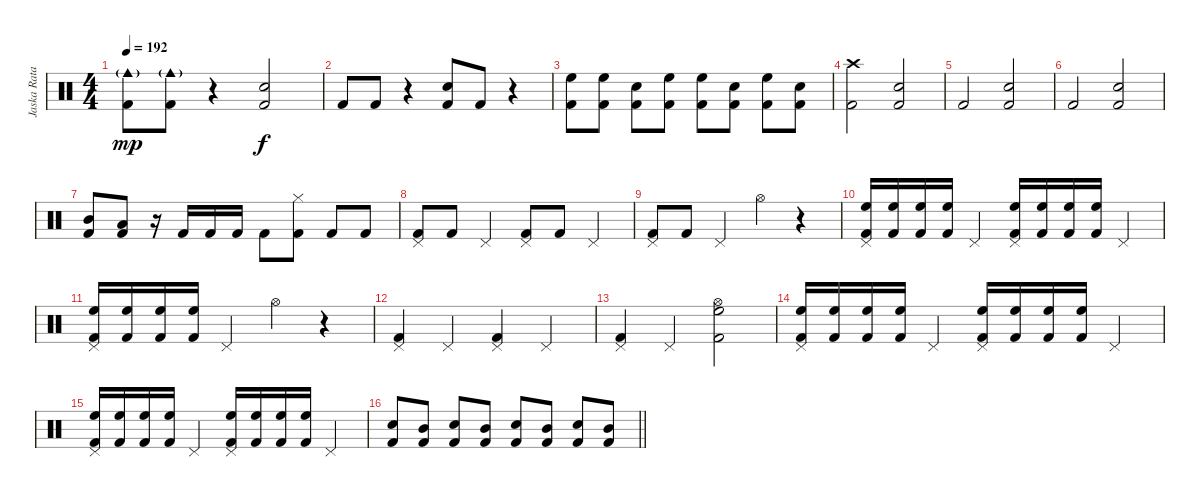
\track ("Jaska Ratakinan" "Jaska Rata") {instrument percussion}
\staff {score}
\articulation defaults
\ts (4 4)
\tempo 192
\clef neutral
\ks c
("Kick (hit) 2" "Cowbell medium (hit)"{g}).8{dy mp} ("Kick (hit) 2" "Cowbell medium (hit)"{g}).8 r.4 ("Kick (hit) 2" "Snare (hit) 2").2{dy f} |
"Kick (hit) 2".8 "Kick (hit) 2".8 r.4 ("Kick (hit) 2" "Snare (hit) 2").8 "Kick (hit) 2".8 r.4 |
("Kick (hit) 2" "High Floor Tom (hit)").8 ("Kick (hit) 2" "High Floor Tom (hit)").8 ("Kick (hit) 2" "Snare (hit) 2").8 ("Kick (hit) 2" "High Floor Tom (hit)").8 ("Kick (hit) 2" "High Floor Tom (hit)").8 ("Kick (hit) 2" "Snare (hit) 2").8 ("Kick (hit) 2" "High Floor Tom (hit)").8 ("Kick (hit) 2" "Snare (hit) 2").8 |
("Kick (hit) 2" "Crash high (hit)").2 ("Kick (hit) 2" "Snare (hit) 2").2 |
"Kick (hit) 2".2 ("Kick (hit) 2" "Snare (hit) 2").2 |
"Kick (hit) 2".2 ("Kick (hit) 2" "Snare (hit) 2").2 |
("Kick (hit) 2" "Mid Tom (hit)").8 ("Kick (hit) 2" "Low Tom (hit)").8 r.16 "Kick (hit) 2".16 "Kick (hit) 2".16 "Kick (hit) 2".16 "Kick (hit) 2".8 ("Kick (hit) 2" "Hi-Hat (closed)").8 "Kick (hit) 2".8 "Kick (hit) 2".8 |
("Kick (hit) 2" "Pedal Hi-Hat (hit)").8 "Kick (hit) 2".8 "Pedal Hi-Hat (hit)".4 ("Kick (hit) 2" "Pedal Hi-Hat (hit)").8 "Kick (hit) 2".8 "Pedal Hi-Hat (hit)".4 |
("Kick (hit) 2" "Pedal Hi-Hat (hit)").8 "Kick (hit) 2".8 "Pedal Hi-Hat (hit)".4 "Hi-Hat (open)".4 r.4 |
("Kick (hit) 2" "High Floor Tom (hit)" "Pedal Hi-Hat (hit)").16 ("Kick (hit) 2" "High Floor Tom (hit)").16 ("Kick (hit) 2" "High Floor Tom (hit)").16 ("Kick (hit) 2" "High Floor Tom (hit)").16 "Pedal Hi-Hat (hit)".4 ("Kick (hit) 2" "High Floor Tom (hit)" "Pedal Hi-Hat (hit)").16 ("Kick (hit) 2" "High Floor Tom (hit)").16 ("Kick (hit) 2" "High Floor Tom (hit)").16 ("Kick (hit) 2" "High Floor Tom (hit)").16 "Pedal Hi-Hat (hit)".4 |
("Kick (hit) 2" "High Floor Tom (hit)" "Pedal Hi-Hat (hit)").16 ("Kick (hit) 2" "High Floor Tom (hit)").16 ("Kick (hit) 2" "High Floor Tom (hit)").16 ("Kick (hit) 2" "High Floor Tom (hit)").16 "Pedal Hi-Hat (hit)".4 "Hi-Hat (open)".4 r.4 |
("Kick (hit) 2" "Pedal Hi-Hat (hit)").4 "Pedal Hi-Hat (hit)".4 ("Kick (hit) 2" "Pedal Hi-Hat (hit)").4 "Pedal Hi-Hat (hit)".4 |
("Kick (hit) 2" "Pedal Hi-Hat (hit)").4 "Pedal Hi-Hat (hit)".4 ("Kick (hit) 2" "High Floor Tom (hit)" "Hi-Hat (open)").2 |
("Kick (hit) 2" "High Floor Tom (hit)" "Pedal Hi-Hat (hit)").16 ("Kick (hit) 2" "High Floor Tom (hit)").16 ("Kick (hit) 2" "High Floor Tom (hit)").16 ("Kick (hit) 2" "High Floor Tom (hit)").16 "Pedal Hi-Hat (hit)".4 ("Kick (hit) 2" "High Floor Tom (hit)" "Pedal Hi-Hat (hit)").16 ("Kick (hit) 2" "High Floor Tom (hit)").16 ("Kick (hit) 2" "High Floor Tom (hit)").16 ("Kick (hit) 2" "High Floor Tom (hit)").16 "Pedal Hi-Hat (hit)".4 |
("Kick (hit) 2" "High Floor Tom (hit)" "Pedal Hi-Hat (hit)").16 ("Kick (hit) 2" "High Floor Tom (hit)").16 ("Kick (hit) 2" "High Floor Tom (hit)").16 ("Kick (hit) 2" "High Floor Tom (hit)").16 "Pedal Hi-Hat (hit)".4 ("Kick (hit) 2" "High Floor Tom (hit)" "Pedal Hi-Hat (hit)").16 ("Kick (hit) 2" "High Floor Tom (hit)").16 ("Kick (hit) 2" "High Floor Tom (hit)").16 ("Kick (hit) 2" "High Floor Tom (hit)").16 "Pedal Hi-Hat (hit)".4 |
\barLineRight lightlight
("Kick (hit) 2" "Electric Snare (hit)").8 ("Kick (hit) 2" "Mid Tom (hit)").8 ("Kick (hit) 2" "Electric Snare (hit)").8 ("Kick (hit) 2" "Mid Tom (hit)").8 ("Kick (hit) 2" "Electric Snare (hit)").8 ("Kick (hit) 2" "Mid Tom (hit)").8 ("Kick (hit) 2" "Electric Snare (hit)").8 ("Kick (hit) 2" "Mid Tom (hit)").8
